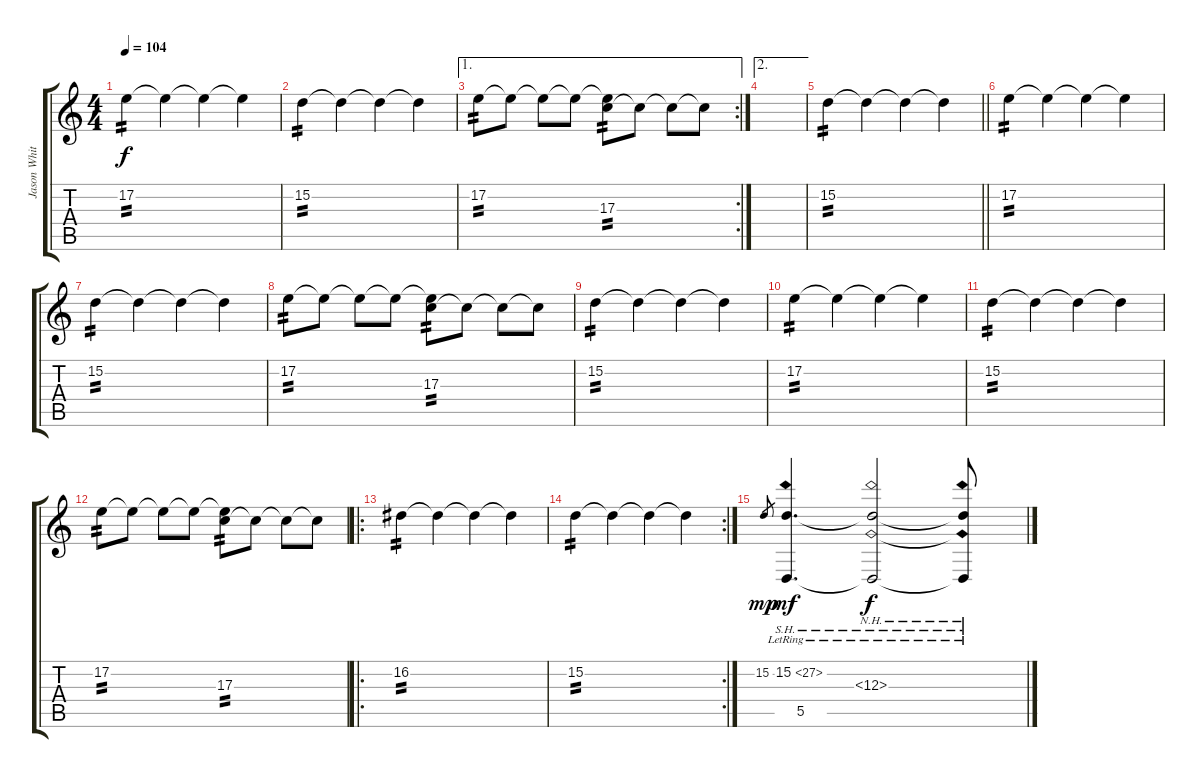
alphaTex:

\track ("Jason White" "Jason Whit") {instrument vibraphone}
\staff {score tabs}
\tuning (E4 B3 G3 D3 A2 E2) {hide}
\ts (4 4)
\tempo 104
\clef g2
\ks c
17.2.4{tp 2 dy f volume 16} 17.2{t}.4{volume 16} 17.2{t}.4 17.2{t}.4{volume 0} |
15.2.4{tp 2 volume 16} 15.2{t}.4{volume 16} 15.2{t}.4 15.2{t}.4 |
\ae 1
\rc 2
17.2.8{tp 2 volume 0} 17.2{t}.8{volume 0} 17.2{t}.8 17.2{t}.8 (17.2{t} 17.3).8{tp 2 volume 16} 17.3{t}.8{volume 16} 17.3{t}.8 17.3{t}.8{volume 4} |
\ae 2
|
\barLineRight lightlight
15.2.4{tp 2 volume 4} 15.2{t}.4{volume 4} 15.2{t}.4 15.2{t}.4{volume 0} |
17.2.4{tp 2 volume 16} 17.2{t}.4{volume 16} 17.2{t}.4 17.2{t}.4{volume 0} |
15.2.4{tp 2 volume 16} 15.2{t}.4{volume 16} 15.2{t}.4 15.2{t}.4 |
17.2.8{tp 2 volume 0} 17.2{t}.8{volume 0} 17.2{t}.8 17.2{t}.8 (17.2{t} 17.3).8{tp 2 volume 16} 17.3{t}.8{volume 16} 17.3{t}.8 17.3{t}.8{volume 4} |
15.2.4{tp 2 volume 4} 15.2{t}.4{volume 4} 15.2{t}.4 15.2{t}.4{volume 0} |
17.2.4{tp 2 volume 16} 17.2{t}.4{volume 16} 17.2{t}.4 17.2{t}.4{volume 0} |
15.2.4{tp 2 volume 16} 15.2{t}.4{volume 16} 15.2{t}.4 15.2{t}.4 |
17.2.8{tp 2 volume 0} 17.2{t}.8{volume 0} 17.2{t}.8 17.2{t}.8 (17.2{t} 17.3).8{tp 2 volume 16} 17.3{t}.8{volume 16} 17.3{t}.8 17.3{t}.8{volume 4} |
\ro
16.2.4{tp 2 volume 4} 16.2{t}.4{volume 4} 16.2{t}.4 16.2{t}.4{volume 0} |
\rc 2
15.2.4{tp 2 volume 16} 15.2{t}.4{volume 16} 15.2{t}.4 15.2{t}.4{volume 0} |
15.2.8{gr dy mp} (15.2{sh 12 lr} 5.5).4{d dy mf volume 16} (15.2{sh 12 lr t} 12.3{nh lr} 5.5{t}).2{dy f} (15.2{sh 12 lr t} 12.3{nh lr t} 5.5{t}).8
